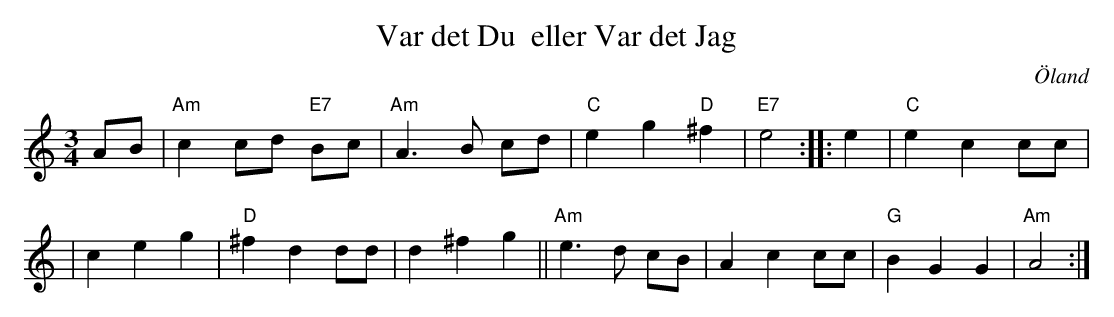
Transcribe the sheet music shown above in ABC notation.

X:1
T: Var det Du  eller Var det Jag
O: \"Oland
M: 3/4
L: 1/8
K: Am
AB | "Am"c2 cd "E7"Bc | "Am"A3 B cd | "C"e2 g2 "D"^f2 | "E7"e4 :: e2 | "C"e2 c2 cc |
| c2 e2 g2 | "D"^f2 d2 dd | d2 ^f2 g2 || "Am"e3 d cB | A2 c2 cc | "G"B2 G2 G2 | "Am"A4 :|
